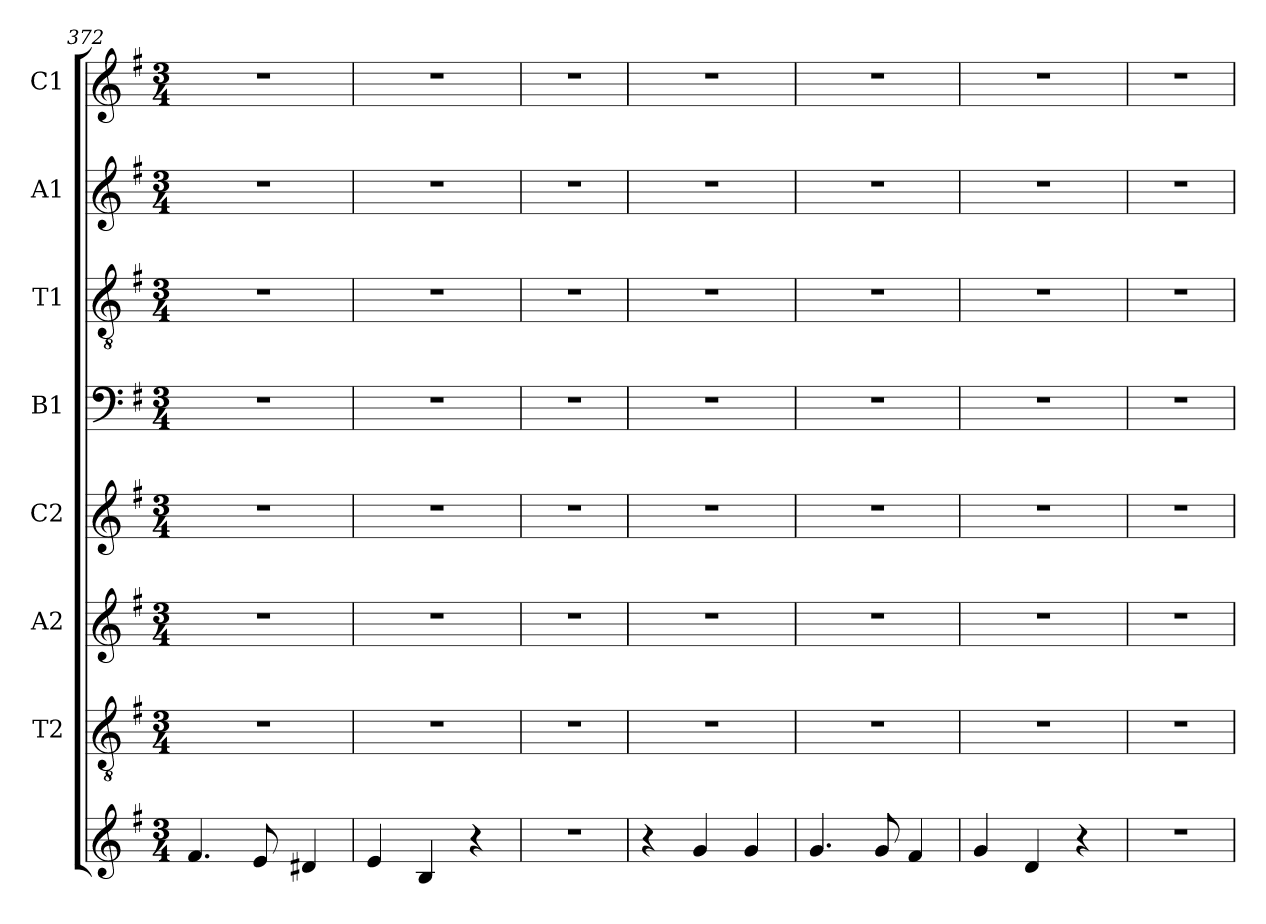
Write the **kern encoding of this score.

**kern	**kern	**kern	**kern	**kern	**kern	**kern	**kern
*part8	*part7	*part6	*part5	*part4	*part3	*part2	*part1
*staff8	*staff7	*staff6	*staff5	*staff4	*staff3	*staff2	*staff1
*	*I"T2	*I"A2	*I"C2	*I"B1	*I"T1	*I"A1	*I"C1
*	*I'T2	*I'A2	*I'C2	*I'B1	*I'T1	*I'A1	*I'C1
*clefG2	*clefGv2	*clefG2	*clefG2	*clefF4	*clefGv2	*clefG2	*clefG2
*k[f#]	*k[f#]	*k[f#]	*k[f#]	*k[f#]	*k[f#]	*k[f#]	*k[f#]
*G:	*G:	*G:	*G:	*G:	*G:	*G:	*G:
*M3/4	*M3/4	*M3/4	*M3/4	*M3/4	*M3/4	*M3/4	*M3/4
=372	=372	=372	=372	=372	=372	=372	=372
4.f#/	2.r	2.r	2.r	2.r	2.r	2.r	2.r
8e/	.	.	.	.	.	.	.
4d#X/	.	.	.	.	.	.	.
=373	=373	=373	=373	=373	=373	=373	=373
4e/	2.r	2.r	2.r	2.r	2.r	2.r	2.r
4B/	.	.	.	.	.	.	.
4r	.	.	.	.	.	.	.
=374	=374	=374	=374	=374	=374	=374	=374
!LO:N:vis=1	!	!	!	!	!	!	!
2.r	2.r	2.r	2.r	2.r	2.r	2.r	2.r
=375	=375	=375	=375	=375	=375	=375	=375
4r	2.r	2.r	2.r	2.r	2.r	2.r	2.r
4g/	.	.	.	.	.	.	.
4g/	.	.	.	.	.	.	.
=376	=376	=376	=376	=376	=376	=376	=376
4.g/	2.r	2.r	2.r	2.r	2.r	2.r	2.r
8g/	.	.	.	.	.	.	.
4f#/	.	.	.	.	.	.	.
=377	=377	=377	=377	=377	=377	=377	=377
4g/	2.r	2.r	2.r	2.r	2.r	2.r	2.r
4d/	.	.	.	.	.	.	.
4r	.	.	.	.	.	.	.
=378	=378	=378	=378	=378	=378	=378	=378
!LO:N:vis=1	!	!	!	!	!	!	!
2.r	2.r	2.r	2.r	2.r	2.r	2.r	2.r
=	=	=	=	=	=	=	=
*-	*-	*-	*-	*-	*-	*-	*-
